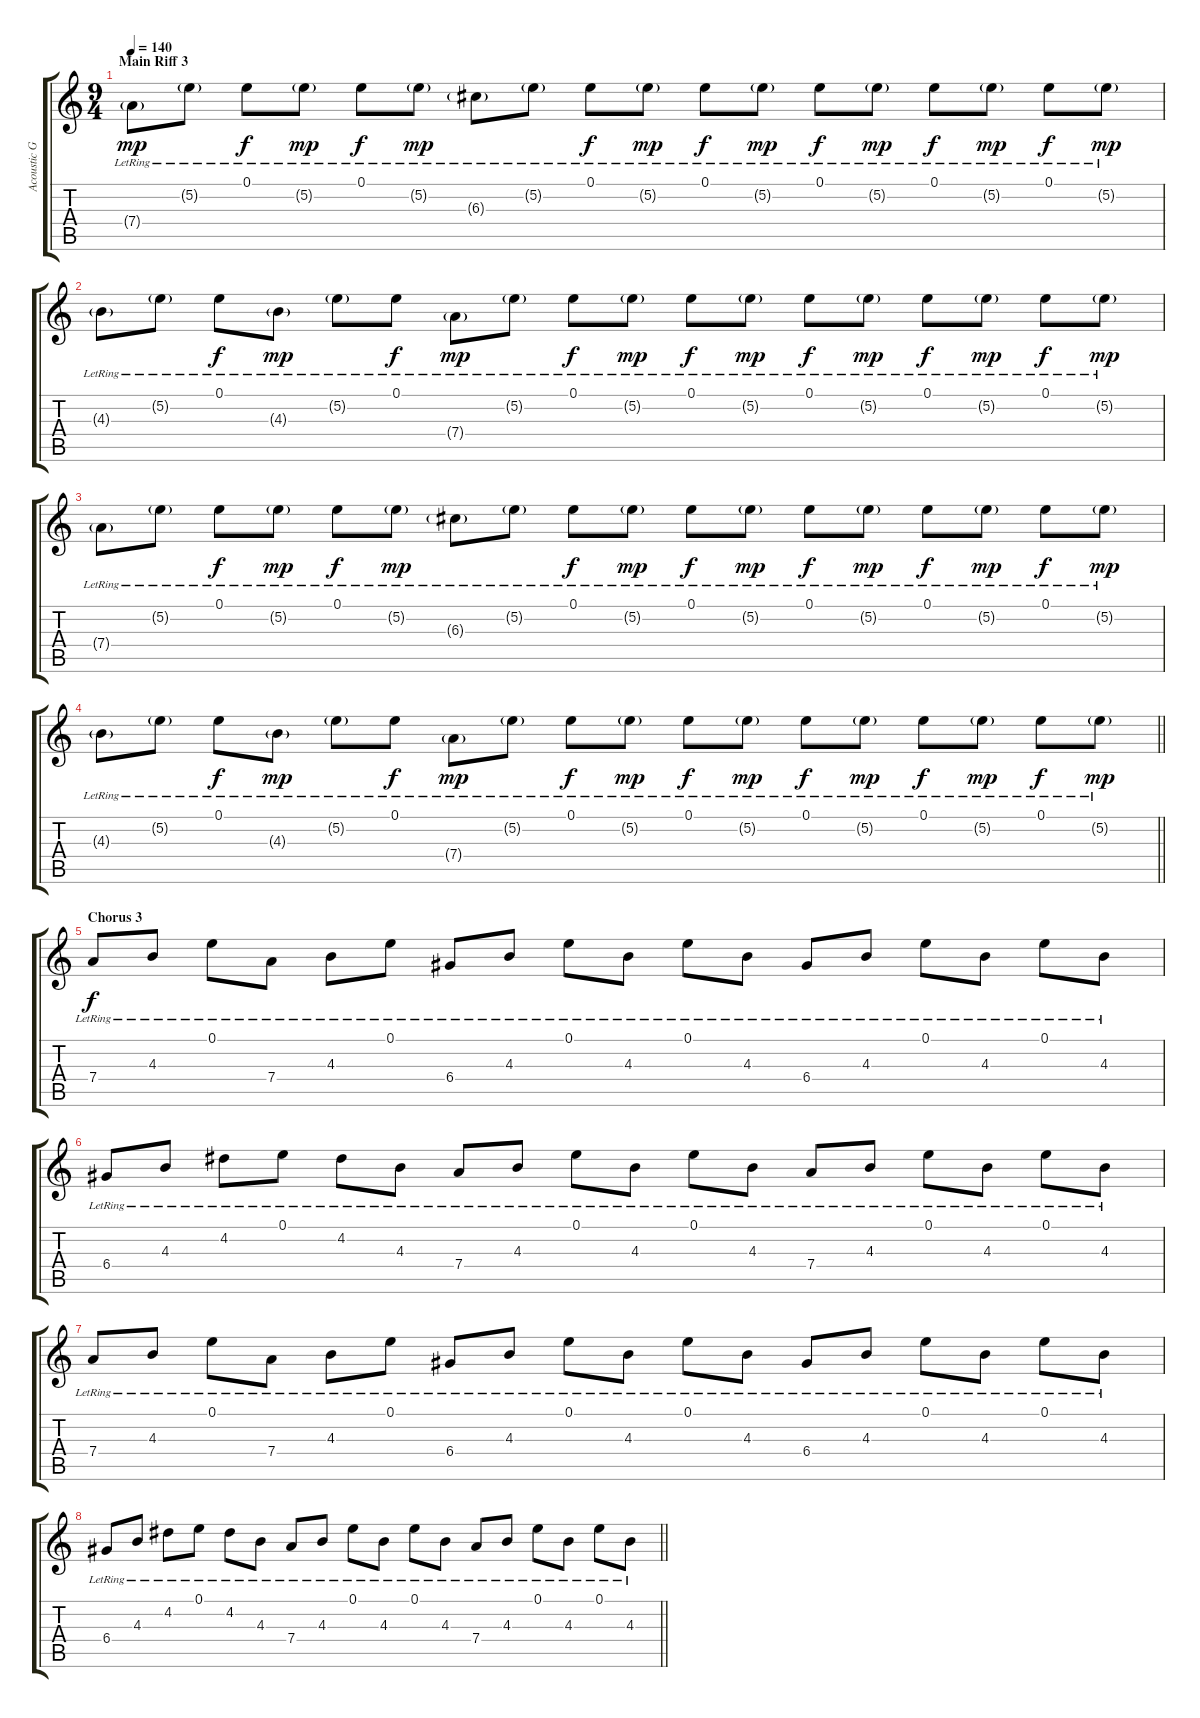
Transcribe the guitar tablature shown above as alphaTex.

\track ("Acoustic Guitar 1" "Acoustic G") {instrument acousticguitarsteel}
\staff {score tabs}
\tuning (E4 B3 G3 D3 A2 E2) {hide}
\ts (9 4)
\section ("" "Main Riff 3")
\tempo 140
\clef g2
\ks c
7.4{g lr}.8{dy mp} 5.2{g lr}.8 0.1{lr}.8{dy f} 5.2{g lr}.8{dy mp} 0.1{lr}.8{dy f} 5.2{g lr}.8{dy mp} 6.3{g lr}.8 5.2{g lr}.8 0.1{lr}.8{dy f} 5.2{g lr}.8{dy mp} 0.1{lr}.8{dy f} 5.2{g lr}.8{dy mp} 0.1{lr}.8{dy f} 5.2{g lr}.8{dy mp} 0.1{lr}.8{dy f} 5.2{g lr}.8{dy mp} 0.1{lr}.8{dy f} 5.2{g lr}.8{dy mp} |
4.3{g lr}.8 5.2{g lr}.8 0.1{lr}.8{dy f} 4.3{g lr}.8{dy mp} 5.2{g lr}.8 0.1{lr}.8{dy f} 7.4{g lr}.8{dy mp} 5.2{g lr}.8 0.1{lr}.8{dy f} 5.2{g lr}.8{dy mp} 0.1{lr}.8{dy f} 5.2{g lr}.8{dy mp} 0.1{lr}.8{dy f} 5.2{g lr}.8{dy mp} 0.1{lr}.8{dy f} 5.2{g lr}.8{dy mp} 0.1{lr}.8{dy f} 5.2{g lr}.8{dy mp} |
7.4{g lr}.8 5.2{g lr}.8 0.1{lr}.8{dy f} 5.2{g lr}.8{dy mp} 0.1{lr}.8{dy f} 5.2{g lr}.8{dy mp} 6.3{g lr}.8 5.2{g lr}.8 0.1{lr}.8{dy f} 5.2{g lr}.8{dy mp} 0.1{lr}.8{dy f} 5.2{g lr}.8{dy mp} 0.1{lr}.8{dy f} 5.2{g lr}.8{dy mp} 0.1{lr}.8{dy f} 5.2{g lr}.8{dy mp} 0.1{lr}.8{dy f} 5.2{g lr}.8{dy mp} |
\barLineRight lightlight
4.3{g lr}.8 5.2{g lr}.8 0.1{lr}.8{dy f} 4.3{g lr}.8{dy mp} 5.2{g lr}.8 0.1{lr}.8{dy f} 7.4{g lr}.8{dy mp} 5.2{g lr}.8 0.1{lr}.8{dy f} 5.2{g lr}.8{dy mp} 0.1{lr}.8{dy f} 5.2{g lr}.8{dy mp} 0.1{lr}.8{dy f} 5.2{g lr}.8{dy mp} 0.1{lr}.8{dy f} 5.2{g lr}.8{dy mp} 0.1{lr}.8{dy f} 5.2{g lr}.8{dy mp} |
\section ("" "Chorus 3")
7.4{lr}.8{dy f} 4.3{lr}.8 0.1{lr}.8 7.4{lr}.8 4.3{lr}.8 0.1{lr}.8 6.4{lr}.8 4.3{lr}.8 0.1{lr}.8 4.3{lr}.8 0.1{lr}.8 4.3{lr}.8 6.4{lr}.8 4.3{lr}.8 0.1{lr}.8 4.3{lr}.8 0.1{lr}.8 4.3{lr}.8 |
6.4{lr}.8 4.3{lr}.8 4.2{lr}.8 0.1{lr}.8 4.2{lr}.8 4.3{lr}.8 7.4{lr}.8 4.3{lr}.8 0.1{lr}.8 4.3{lr}.8 0.1{lr}.8 4.3{lr}.8 7.4{lr}.8 4.3{lr}.8 0.1{lr}.8 4.3{lr}.8 0.1{lr}.8 4.3{lr}.8 |
7.4{lr}.8 4.3{lr}.8 0.1{lr}.8 7.4{lr}.8 4.3{lr}.8 0.1{lr}.8 6.4{lr}.8 4.3{lr}.8 0.1{lr}.8 4.3{lr}.8 0.1{lr}.8 4.3{lr}.8 6.4{lr}.8 4.3{lr}.8 0.1{lr}.8 4.3{lr}.8 0.1{lr}.8 4.3{lr}.8 |
\barLineRight lightlight
6.4{lr}.8 4.3{lr}.8 4.2{lr}.8 0.1{lr}.8 4.2{lr}.8 4.3{lr}.8 7.4{lr}.8 4.3{lr}.8 0.1{lr}.8 4.3{lr}.8 0.1{lr}.8 4.3{lr}.8 7.4{lr}.8 4.3{lr}.8 0.1{lr}.8 4.3{lr}.8 0.1{lr}.8 4.3{lr}.8
